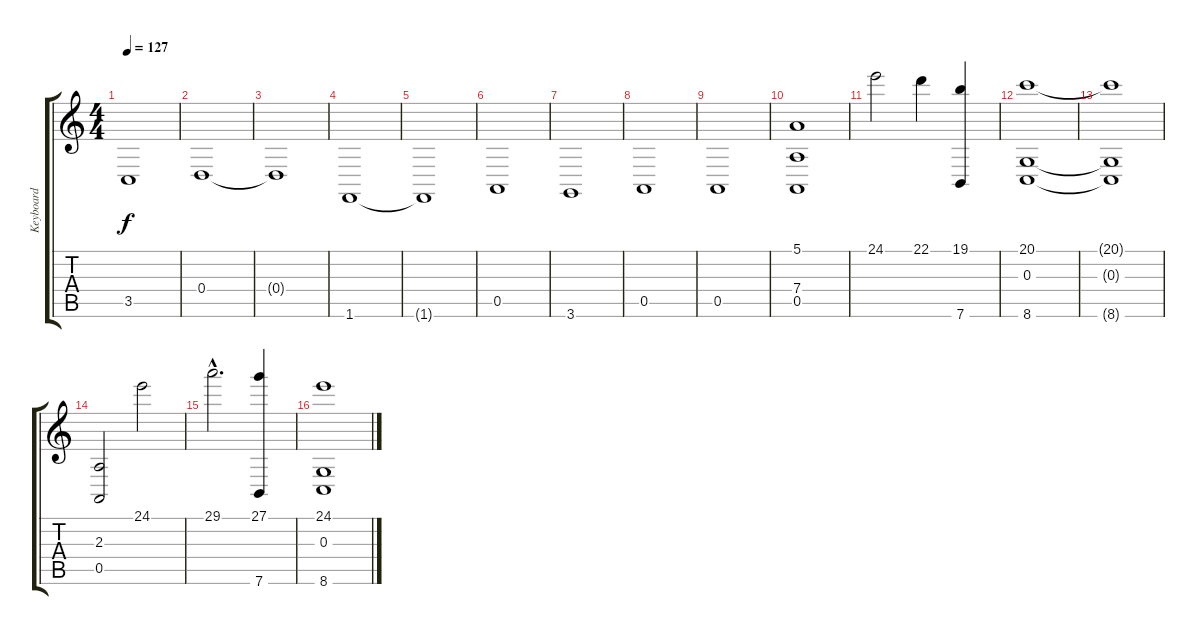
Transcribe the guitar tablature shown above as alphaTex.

\track ("Keyboard" "Keyboard") {instrument stringensemble1}
\staff {score tabs}
\tuning (E4 B3 G3 D3 A2 E2) {hide}
\ts (4 4)
\tempo 127
\clef g2
\ks c
3.5{t}.1{dy f} |
0.4.1 |
0.4{t}.1 |
1.6.1 |
1.6{t}.1 |
0.5.1 |
3.6.1 |
0.5.1 |
0.5.1 |
(5.1 7.4 0.5).1 |
24.1.2 22.1.4 (19.1 7.6).4 |
(20.1 0.3 8.6).1 |
(20.1{t} 0.3{t} 8.6{t}).1 |
(2.3 0.5).2 24.1.2 |
29.1{hac}.2{d} (27.1 7.6).4 |
(24.1 0.3 8.6).1
